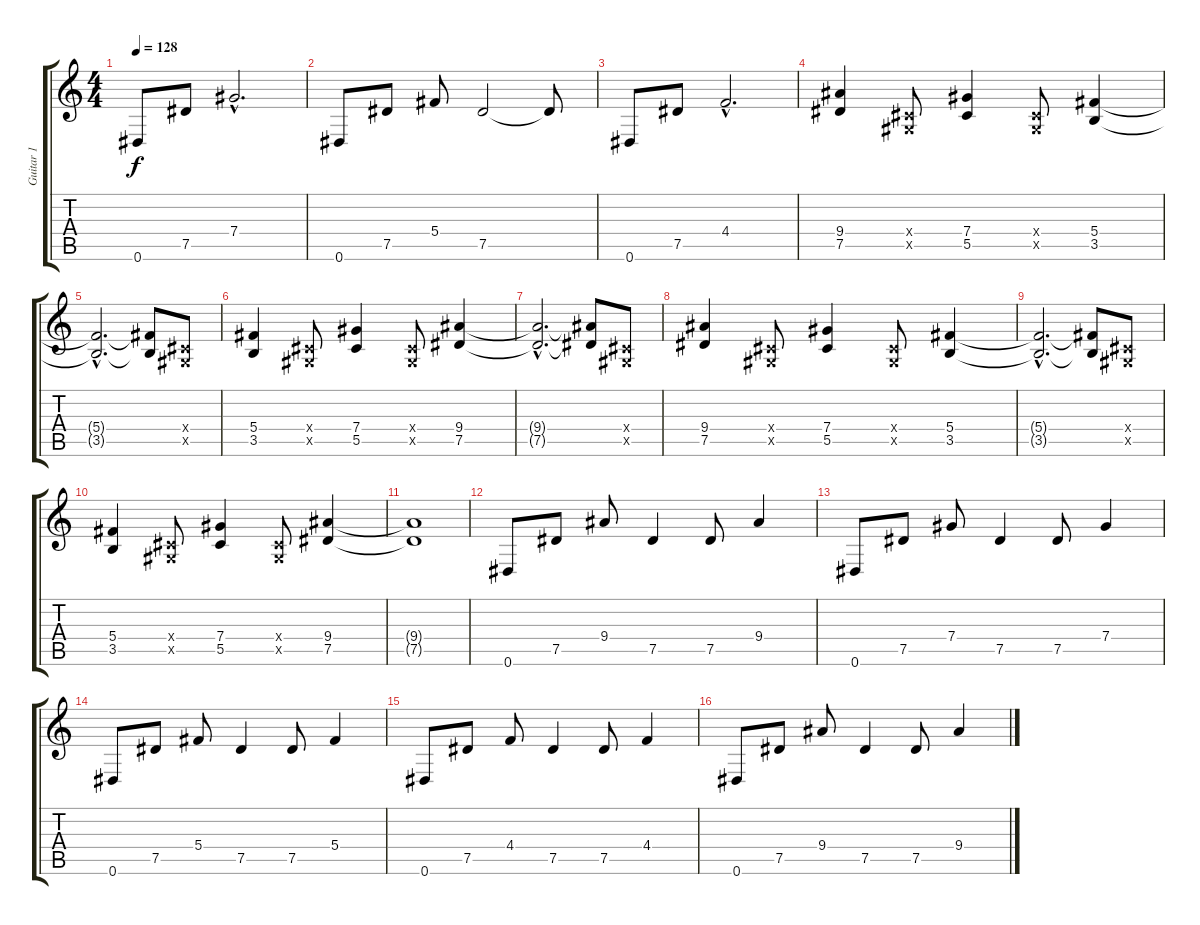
\track ("Guitar 1" "Guitar 1") {instrument acousticguitarsteel}
\staff {score tabs}
\tuning (Eb4 Bb3 Gb3 Db3 Ab2 Eb2) {hide}
\ts (4 4)
\tempo 128
\clef g2
\ks c
0.6.8{dy f} 7.5.8 7.4{hac}.2{d} |
0.6.8 7.5.8 5.4.8 7.5.2 7.5{t}.8 |
0.6.8 7.5.8 4.4{hac}.2{d} |
(9.4 7.5).4 (0.4{x} 0.5{x}).8 (7.4 5.5).4 (0.4{x} 0.5{x}).8 (5.4 3.5).4 |
(5.4{hac t} 3.5{hac t}).2{d} (5.4{t} 3.5{t}).8 (0.4{x} 0.5{x}).8 |
(5.4 3.5).4 (0.4{x} 0.5{x}).8 (7.4 5.5).4 (0.4{x} 0.5{x}).8 (9.4 7.5).4 |
(9.4{hac t} 7.5{hac t}).2{d} (9.4{t} 7.5{t}).8 (0.4{x} 0.5{x}).8 |
(9.4 7.5).4 (0.4{x} 0.5{x}).8 (7.4 5.5).4 (0.4{x} 0.5{x}).8 (5.4 3.5).4 |
(5.4{hac t} 3.5{hac t}).2{d} (5.4{t} 3.5{t}).8 (0.4{x} 0.5{x}).8 |
(5.4 3.5).4 (0.4{x} 0.5{x}).8 (7.4 5.5).4 (0.4{x} 0.5{x}).8 (9.4 7.5).4 |
(9.4{t} 7.5{t}).1 |
0.6.8{volume 10 instrument acousticguitarsteel} 7.5.8 9.4.8 7.5.4 7.5.8 9.4.4 |
0.6.8 7.5.8 7.4.8 7.5.4 7.5.8 7.4.4 |
0.6.8 7.5.8 5.4.8 7.5.4 7.5.8 5.4.4 |
0.6.8 7.5.8 4.4.8 7.5.4 7.5.8 4.4.4 |
0.6.8{volume 10 instrument acousticguitarsteel} 7.5.8 9.4.8 7.5.4 7.5.8 9.4.4
